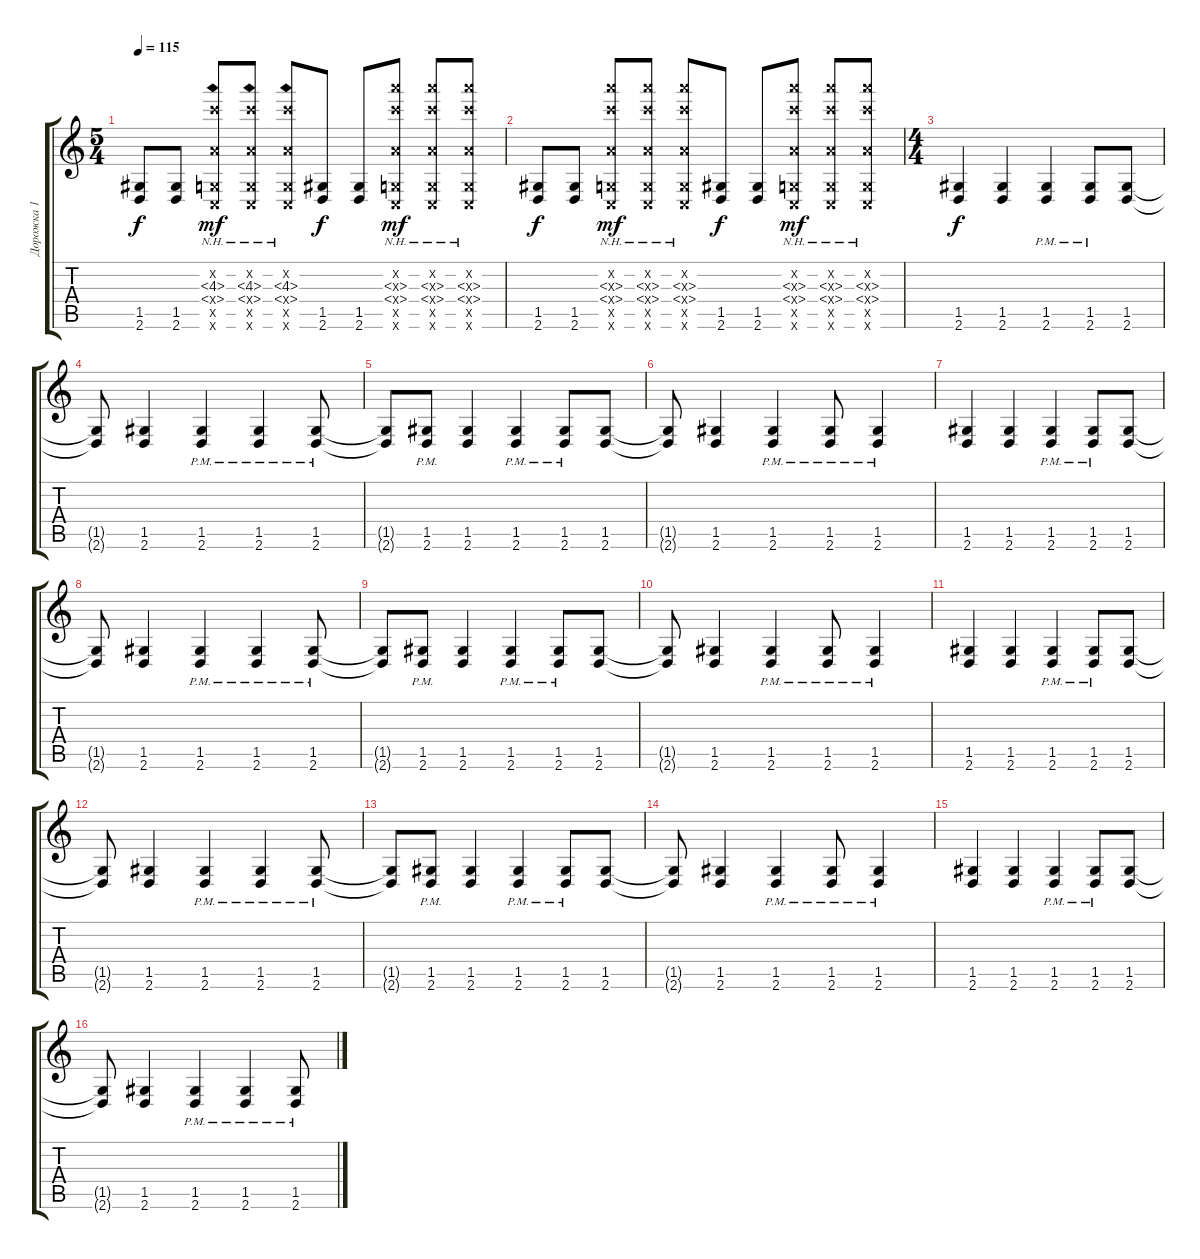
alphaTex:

\track ("Дорожка 1" "Дорожка 1") {instrument overdrivenguitar}
\staff {score tabs}
\tuning (D4 A3 F3 C3 G2 C2) {hide}
\ts (5 4)
\tempo 115
\clef g2
\ks c
(1.5 2.6).8{dy f} (1.5 2.6).8 (0.2{x} 4.3{nh} 5.4{nh x} 0.5{x} 0.6{x}).8{dy mf} (0.2{x} 4.3{nh} 5.4{nh x} 0.5{x} 0.6{x}).8 (0.2{x} 4.3{nh} 5.4{nh x} 0.5{x} 0.6{x}).8 (1.5 2.6).8{dy f} (1.5 2.6).8 (0.2{x} 4.3{nh x} 5.4{nh x} 0.5{x} 0.6{x}).8{dy mf} (0.2{x} 4.3{nh x} 5.4{nh x} 0.5{x} 0.6{x}).8 (0.2{x} 4.3{nh x} 5.4{nh x} 0.5{x} 0.6{x}).8 |
(1.5 2.6).8{dy f} (1.5 2.6).8 (0.2{x} 4.3{nh x} 5.4{nh x} 0.5{x} 0.6{x}).8{dy mf} (0.2{x} 4.3{nh x} 5.4{nh x} 0.5{x} 0.6{x}).8 (0.2{x} 4.3{nh x} 5.4{nh x} 0.5{x} 0.6{x}).8 (1.5 2.6).8{dy f} (1.5 2.6).8 (0.2{x} 4.3{nh x} 5.4{nh x} 0.5{x} 0.6{x}).8{dy mf} (0.2{x} 4.3{nh x} 5.4{nh x} 0.5{x} 0.6{x}).8 (0.2{x} 4.3{nh x} 5.4{nh x} 0.5{x} 0.6{x}).8 |
\ts (4 4)
(1.5 2.6).4{dy f} (1.5 2.6).4 (1.5{pm} 2.6{pm}).4 (1.5{pm} 2.6{pm}).8 (1.5 2.6).8 |
(1.5{t} 2.6{t}).8 (1.5 2.6).4 (1.5{pm} 2.6{pm}).4 (1.5{pm} 2.6{pm}).4 (1.5{pm} 2.6{pm}).8 |
(1.5{t} 2.6{t}).8 (1.5{pm} 2.6{pm}).8 (1.5 2.6).4 (1.5{pm} 2.6{pm}).4 (1.5{pm} 2.6{pm}).8 (1.5 2.6).8 |
(1.5{t} 2.6{t}).8 (1.5 2.6).4 (1.5{pm} 2.6{pm}).4 (1.5{pm} 2.6{pm}).8 (1.5{pm} 2.6{pm}).4 |
(1.5 2.6).4 (1.5 2.6).4 (1.5{pm} 2.6{pm}).4 (1.5{pm} 2.6{pm}).8 (1.5 2.6).8 |
(1.5{t} 2.6{t}).8 (1.5 2.6).4 (1.5{pm} 2.6{pm}).4 (1.5{pm} 2.6{pm}).4 (1.5{pm} 2.6{pm}).8 |
(1.5{t} 2.6{t}).8 (1.5{pm} 2.6{pm}).8 (1.5 2.6).4 (1.5{pm} 2.6{pm}).4 (1.5{pm} 2.6{pm}).8 (1.5 2.6).8 |
(1.5{t} 2.6{t}).8 (1.5 2.6).4 (1.5{pm} 2.6{pm}).4 (1.5{pm} 2.6{pm}).8 (1.5{pm} 2.6{pm}).4 |
(1.5 2.6).4 (1.5 2.6).4 (1.5{pm} 2.6{pm}).4 (1.5{pm} 2.6{pm}).8 (1.5 2.6).8 |
(1.5{t} 2.6{t}).8 (1.5 2.6).4 (1.5{pm} 2.6{pm}).4 (1.5{pm} 2.6{pm}).4 (1.5{pm} 2.6{pm}).8 |
(1.5{t} 2.6{t}).8 (1.5{pm} 2.6{pm}).8 (1.5 2.6).4 (1.5{pm} 2.6{pm}).4 (1.5{pm} 2.6{pm}).8 (1.5 2.6).8 |
(1.5{t} 2.6{t}).8 (1.5 2.6).4 (1.5{pm} 2.6{pm}).4 (1.5{pm} 2.6{pm}).8 (1.5{pm} 2.6{pm}).4 |
(1.5 2.6).4 (1.5 2.6).4 (1.5{pm} 2.6{pm}).4 (1.5{pm} 2.6{pm}).8 (1.5 2.6).8 |
(1.5{t} 2.6{t}).8 (1.5 2.6).4 (1.5{pm} 2.6{pm}).4 (1.5{pm} 2.6{pm}).4 (1.5{pm} 2.6{pm}).8
